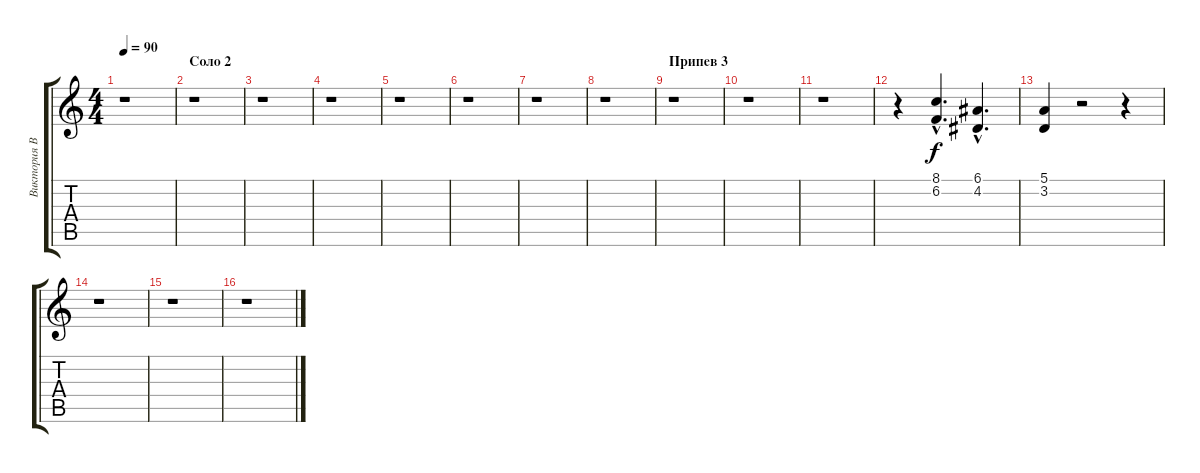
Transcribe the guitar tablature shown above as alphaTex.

\track ("Виктория Вилоган" "Виктория В") {instrument brightacousticpiano}
\staff {score tabs}
\tuning (E4 B3 G3 D3 A2 E2) {hide}
\ts (4 4)
\tempo 90
\clef g2
\ks c
r.1{dy f} |
\section ("" "Соло 2")
r.1 |
r.1 |
r.1 |
r.1 |
r.1 |
r.1 |
r.1 |
\section ("" "Припев 3")
r.1 |
r.1 |
r.1 |
r.4 (8.1{hac} 6.2{hac}).4{d} (6.1{hac} 4.2{hac}).4{d} |
(5.1 3.2).4 r.2 r.4 |
r.1 |
r.1 |
r.1
